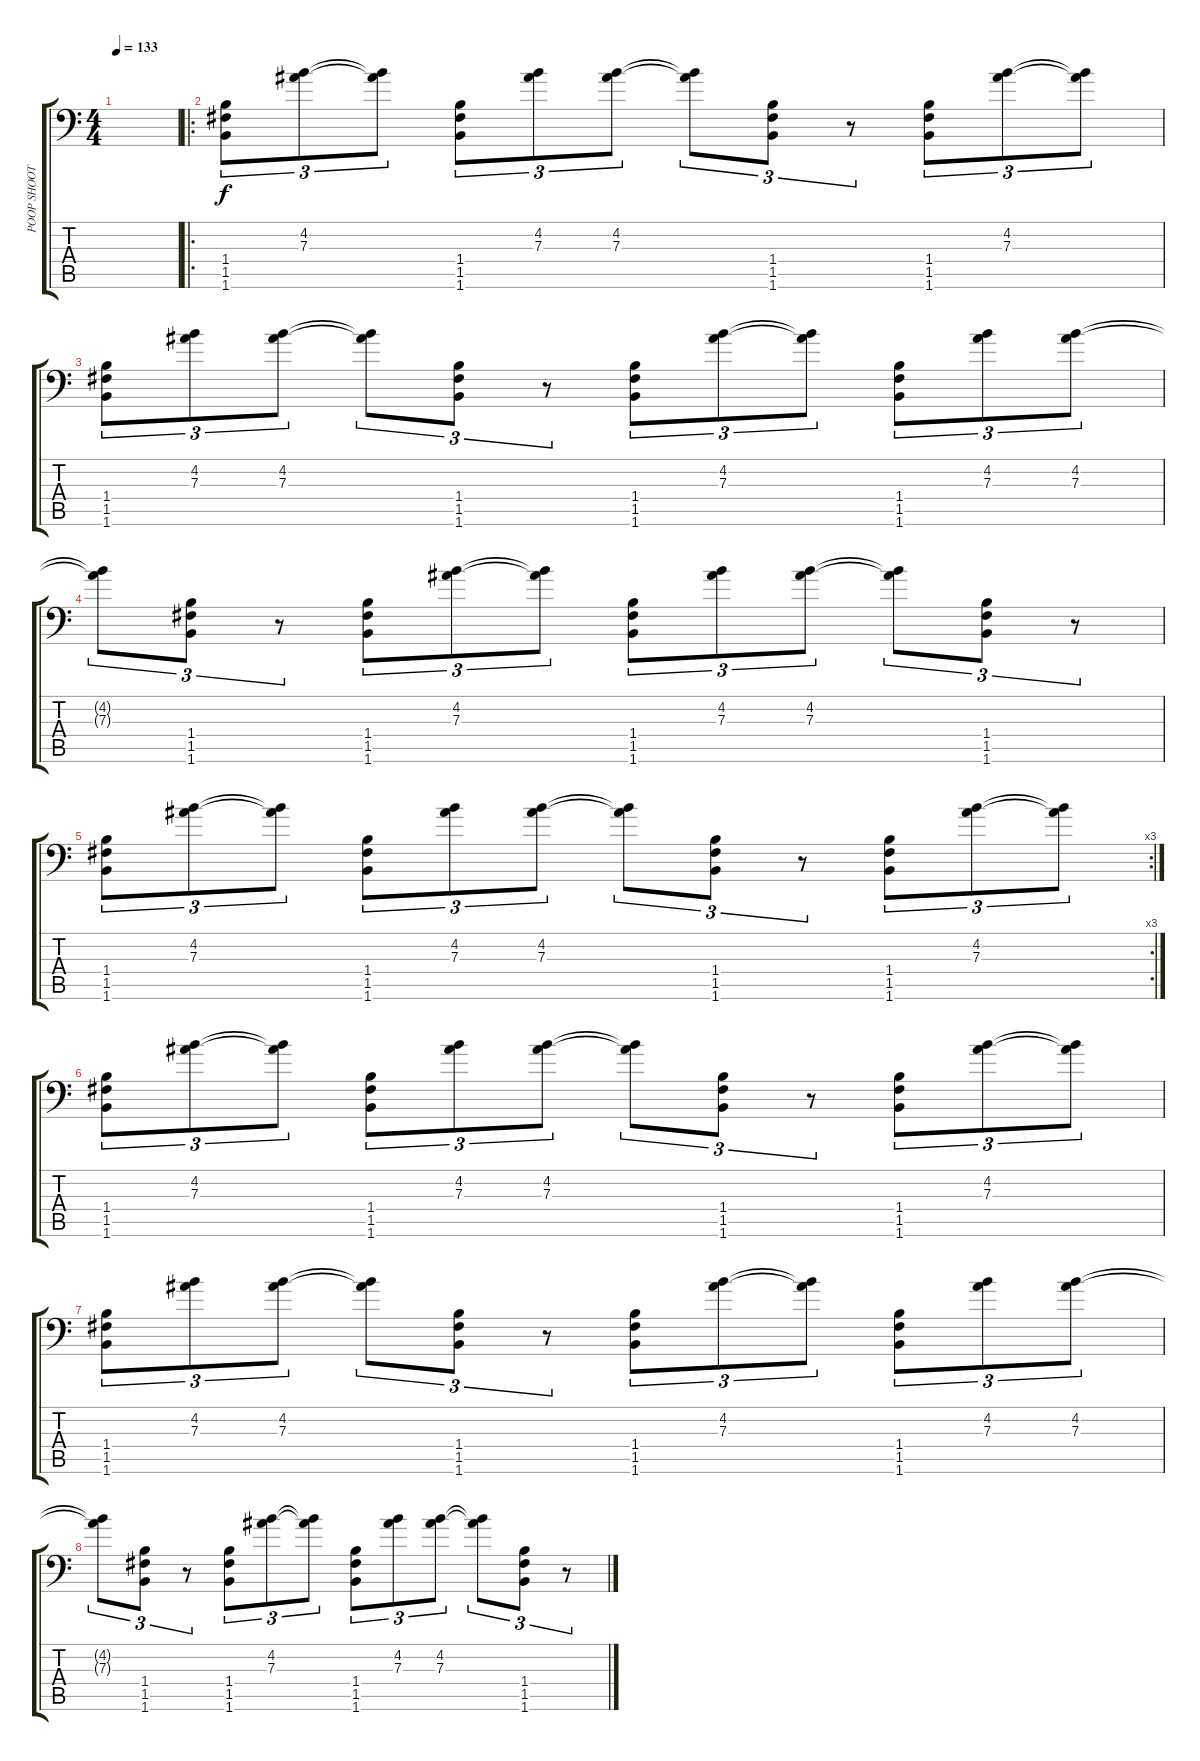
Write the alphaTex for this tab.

\track ("POOP SHOOTER" "POOP SHOOT") {instrument distortionguitar}
\staff {score tabs}
\tuning (C4 G3 Eb3 Bb2 F2 Bb1) {hide}
\ts (4 4)
\tempo 133
\clef f4
\ks c
|
\ro
(1.4 1.5 1.6).8{tu (3 2)} (4.2 7.3).8{tu (3 2)} (4.2{t} 7.3{t}).8{tu (3 2)} (1.4 1.5 1.6).8{tu (3 2)} (4.2 7.3).8{tu (3 2)} (4.2 7.3).8{tu (3 2)} (4.2{t} 7.3{t}).8{tu (3 2)} (1.4 1.5 1.6).8{tu (3 2)} r.8{tu (3 2)} (1.4 1.5 1.6).8{tu (3 2)} (4.2 7.3).8{tu (3 2)} (4.2{t} 7.3{t}).8{tu (3 2)} |
(1.4 1.5 1.6).8{tu (3 2)} (4.2 7.3).8{tu (3 2)} (4.2 7.3).8{tu (3 2)} (4.2{t} 7.3{t}).8{tu (3 2)} (1.4 1.5 1.6).8{tu (3 2)} r.8{tu (3 2)} (1.4 1.5 1.6).8{tu (3 2)} (4.2 7.3).8{tu (3 2)} (4.2{t} 7.3{t}).8{tu (3 2)} (1.4 1.5 1.6).8{tu (3 2)} (4.2 7.3).8{tu (3 2)} (4.2 7.3).8{tu (3 2)} |
(4.2{t} 7.3{t}).8{tu (3 2)} (1.4 1.5 1.6).8{tu (3 2)} r.8{tu (3 2)} (1.4 1.5 1.6).8{tu (3 2)} (4.2 7.3).8{tu (3 2)} (4.2{t} 7.3{t}).8{tu (3 2)} (1.4 1.5 1.6).8{tu (3 2)} (4.2 7.3).8{tu (3 2)} (4.2 7.3).8{tu (3 2)} (4.2{t} 7.3{t}).8{tu (3 2)} (1.4 1.5 1.6).8{tu (3 2)} r.8{tu (3 2)} |
\rc 3
(1.4 1.5 1.6).8{tu (3 2)} (4.2 7.3).8{tu (3 2)} (4.2{t} 7.3{t}).8{tu (3 2)} (1.4 1.5 1.6).8{tu (3 2)} (4.2 7.3).8{tu (3 2)} (4.2 7.3).8{tu (3 2)} (4.2{t} 7.3{t}).8{tu (3 2)} (1.4 1.5 1.6).8{tu (3 2)} r.8{tu (3 2)} (1.4 1.5 1.6).8{tu (3 2)} (4.2 7.3).8{tu (3 2)} (4.2{t} 7.3{t}).8{tu (3 2)} |
(1.4 1.5 1.6).8{tu (3 2)} (4.2 7.3).8{tu (3 2)} (4.2{t} 7.3{t}).8{tu (3 2)} (1.4 1.5 1.6).8{tu (3 2)} (4.2 7.3).8{tu (3 2)} (4.2 7.3).8{tu (3 2)} (4.2{t} 7.3{t}).8{tu (3 2)} (1.4 1.5 1.6).8{tu (3 2)} r.8{tu (3 2)} (1.4 1.5 1.6).8{tu (3 2)} (4.2 7.3).8{tu (3 2)} (4.2{t} 7.3{t}).8{tu (3 2)} |
(1.4 1.5 1.6).8{tu (3 2)} (4.2 7.3).8{tu (3 2)} (4.2 7.3).8{tu (3 2)} (4.2{t} 7.3{t}).8{tu (3 2)} (1.4 1.5 1.6).8{tu (3 2)} r.8{tu (3 2)} (1.4 1.5 1.6).8{tu (3 2)} (4.2 7.3).8{tu (3 2)} (4.2{t} 7.3{t}).8{tu (3 2)} (1.4 1.5 1.6).8{tu (3 2)} (4.2 7.3).8{tu (3 2)} (4.2 7.3).8{tu (3 2)} |
(4.2{t} 7.3{t}).8{tu (3 2)} (1.4 1.5 1.6).8{tu (3 2)} r.8{tu (3 2)} (1.4 1.5 1.6).8{tu (3 2)} (4.2 7.3).8{tu (3 2)} (4.2{t} 7.3{t}).8{tu (3 2)} (1.4 1.5 1.6).8{tu (3 2)} (4.2 7.3).8{tu (3 2)} (4.2 7.3).8{tu (3 2)} (4.2{t} 7.3{t}).8{tu (3 2)} (1.4 1.5 1.6).8{tu (3 2)} r.8{tu (3 2)}
